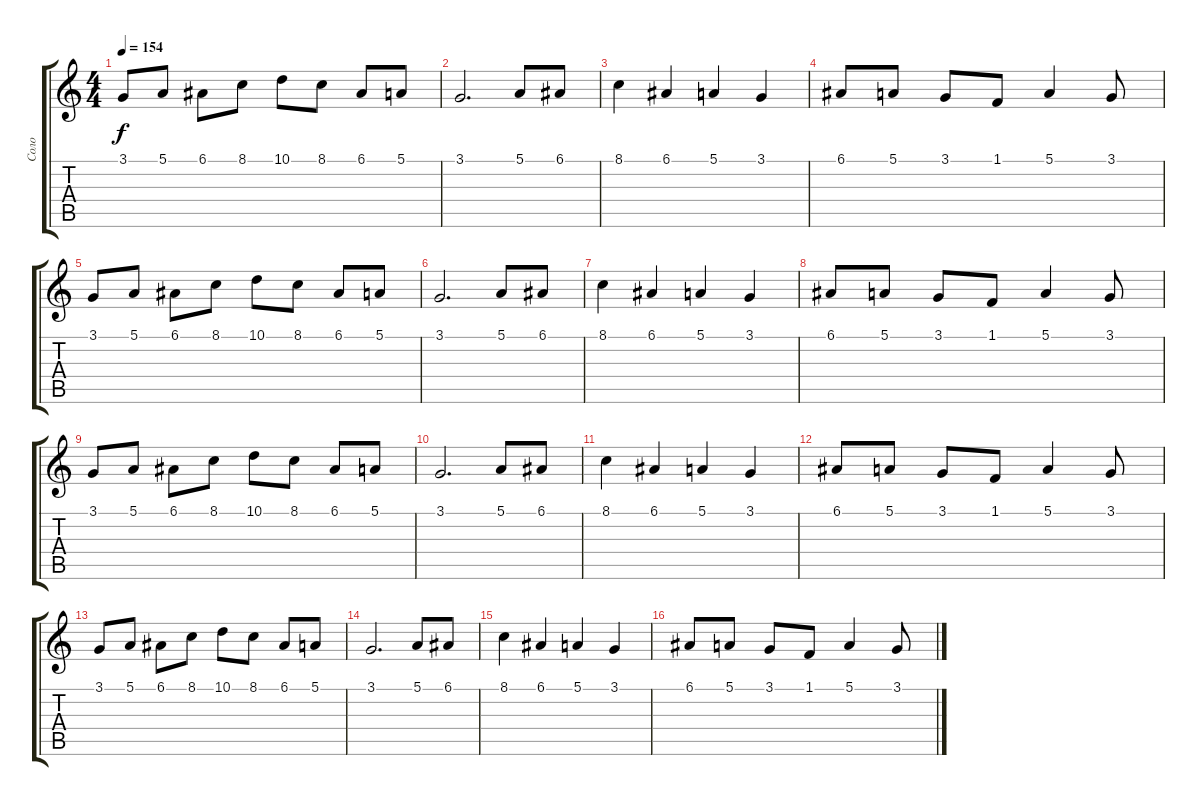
\track ("Соло" "Соло") {instrument acousticgrandpiano}
\staff {score tabs}
\tuning (E4 B3 G3 D3 A2 E2) {hide}
\ts (4 4)
\tempo 154
\clef g2
\ks c
3.1.8{dy f} 5.1.8 6.1.8 8.1.8 10.1.8 8.1.8 6.1.8 5.1.8 |
3.1.2{d} 5.1.8 6.1.8 |
8.1.4 6.1.4 5.1.4 3.1.4 |
6.1.8 5.1.8 3.1.8 1.1.8 5.1.4 3.1.8 |
3.1.8 5.1.8 6.1.8 8.1.8 10.1.8 8.1.8 6.1.8 5.1.8 |
3.1.2{d} 5.1.8 6.1.8 |
8.1.4 6.1.4 5.1.4 3.1.4 |
6.1.8 5.1.8 3.1.8 1.1.8 5.1.4 3.1.8 |
3.1.8 5.1.8 6.1.8 8.1.8 10.1.8 8.1.8 6.1.8 5.1.8 |
3.1.2{d} 5.1.8 6.1.8 |
8.1.4 6.1.4 5.1.4 3.1.4 |
6.1.8 5.1.8 3.1.8 1.1.8 5.1.4 3.1.8 |
3.1.8 5.1.8 6.1.8 8.1.8 10.1.8 8.1.8 6.1.8 5.1.8 |
3.1.2{d} 5.1.8 6.1.8 |
8.1.4 6.1.4 5.1.4 3.1.4 |
6.1.8 5.1.8 3.1.8 1.1.8 5.1.4 3.1.8
